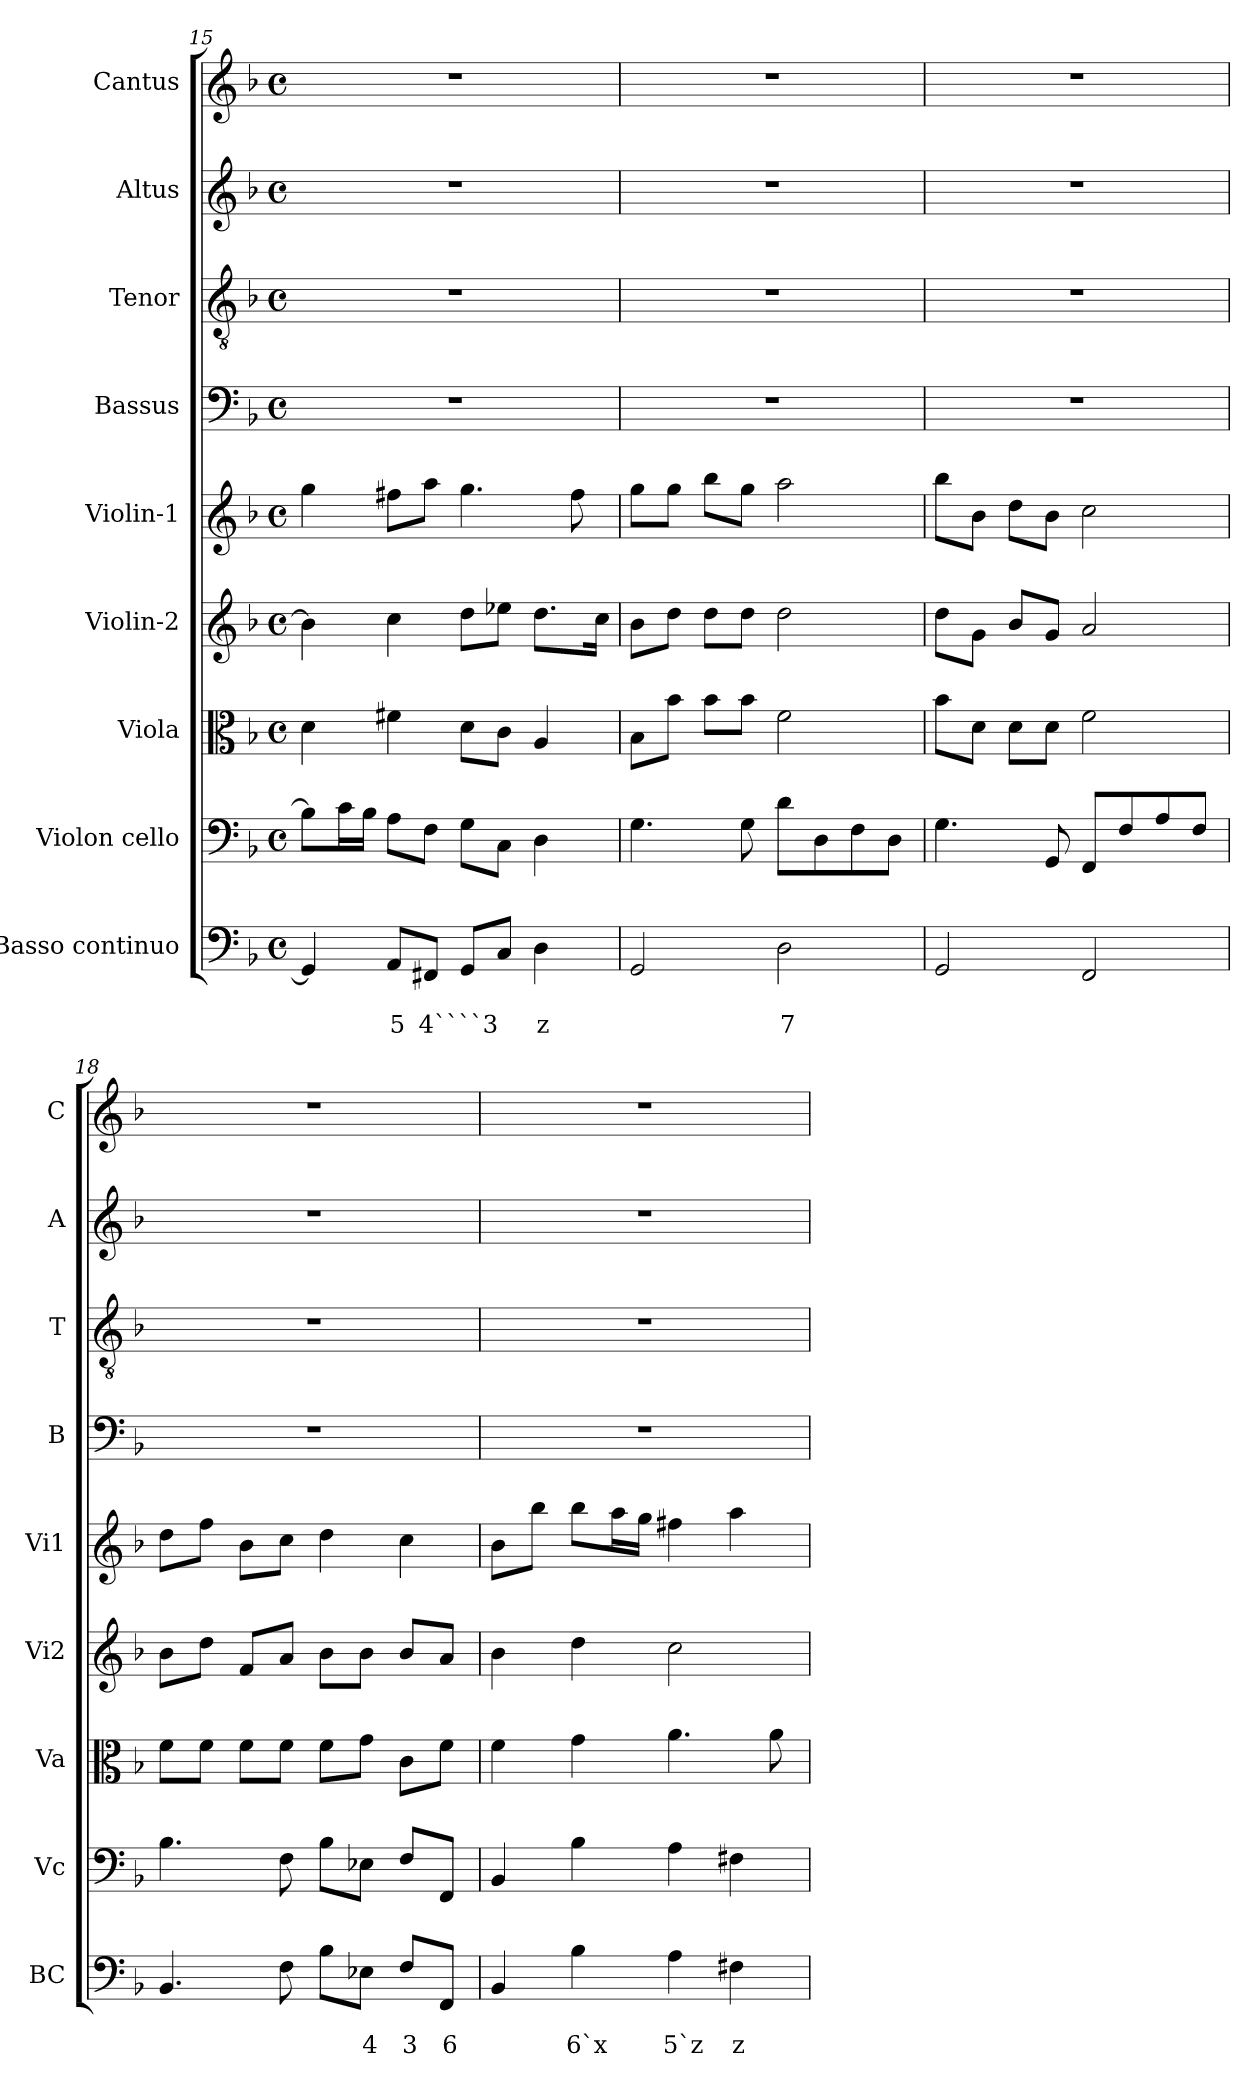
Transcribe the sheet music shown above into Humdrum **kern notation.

**kern	**text	**text	**kern	**kern	**kern	**kern	**kern	**kern	**kern	**kern
*part9	*part9	*part9	*part8	*part7	*part6	*part5	*part4	*part3	*part2	*part1
*staff9	*staff9	*staff9	*staff8	*staff7	*staff6	*staff5	*staff4	*staff3	*staff2	*staff1
*I"Basso continuo	*	*	*I"Violon cello	*I"Viola	*I"Violin-2	*I"Violin-1	*I"Bassus	*I"Tenor	*I"Altus	*I"Cantus
*I'BC	*	*	*I'Vc	*I'Va	*I'Vi2	*I'Vi1	*I'B	*I'T	*I'A	*I'C
!!LO:LB:g=z
*clefF4	*	*	*clefF4	*clefC3	*clefG2	*clefG2	*clefF4	*clefGv2	*clefG2	*clefG2
*k[b-]	*	*	*k[b-]	*k[b-]	*k[b-]	*k[b-]	*k[b-]	*k[b-]	*k[b-]	*k[b-]
*F:	*	*	*F:	*F:	*F:	*F:	*F:	*F:	*F:	*F:
*M4/4	*	*	*M4/4	*M4/4	*M4/4	*M4/4	*M4/4	*M4/4	*M4/4	*M4/4
*met(c)	*	*	*met(c)	*met(c)	*met(c)	*met(c)	*met(c)	*met(c)	*met(c)	*met(c)
=15	=15	=15	=15	=15	=15	=15	=15	=15	=15	=15
4GG/]	.	.	8B-\L]	4d\	4b-\]	4gg\	1r	1r	1r	1r
.	.	.	16c\L	.	.	.	.	.	.	.
.	.	.	16B-\JJ	.	.	.	.	.	.	.
!	!	!LO:LY:b	!	!	!	!	!	!	!	!
8AA/L	.	5	8A\L	4f#X\	4cc\	8ff#X\L	.	.	.	.
!	!	!LO:LY:b	!	!	!	!	!	!	!	!
8FF#X/J	.	4````3	8F\J	.	.	8aa\J	.	.	.	.
8GG/L	.	.	8G\L	8d\L	8dd\L	4.gg\	.	.	.	.
8C/J	.	.	8C\J	8c\J	8ee-X\J	.	.	.	.	.
!	!	!LO:LY:b	!	!	!	!	!	!	!	!
4D\	.	z	4D\	4A/	8.dd\L	.	.	.	.	.
.	.	.	.	.	.	8ff#\	.	.	.	.
.	.	.	.	.	16cc\Jk	.	.	.	.	.
=16	=16	=16	=16	=16	=16	=16	=16	=16	=16	=16
2GG/	.	.	4.G\	8B-\L	8b-\L	8gg\L	1r	1r	1r	1r
.	.	.	.	8b-\J	8dd\J	8gg\J	.	.	.	.
.	.	.	.	8b-\L	8dd\L	8bb-\L	.	.	.	.
.	.	.	8G\	8b-\J	8dd\J	8gg\J	.	.	.	.
!	!	!LO:LY:b	!	!	!	!	!	!	!	!
2D\	.	7	8d\L	2f\	2dd\	2aa\	.	.	.	.
.	.	.	8D\	.	.	.	.	.	.	.
.	.	.	8F\	.	.	.	.	.	.	.
.	.	.	8D\J	.	.	.	.	.	.	.
=17	=17	=17	=17	=17	=17	=17	=17	=17	=17	=17
2GG/	.	.	4.G\	8b-\L	8dd\L	8bb-\L	1r	1r	1r	1r
.	.	.	.	8d\J	8g\J	8b-\J	.	.	.	.
.	.	.	.	8d\L	8b-/L	8dd\L	.	.	.	.
.	.	.	8GG/	8d\J	8g/J	8b-\J	.	.	.	.
2FF/	.	.	8FF/L	2f\	2a/	2cc\	.	.	.	.
.	.	.	8F/	.	.	.	.	.	.	.
.	.	.	8A/	.	.	.	.	.	.	.
.	.	.	8F/J	.	.	.	.	.	.	.
=18	=18	=18	=18	=18	=18	=18	=18	=18	=18	=18
4.BB-/	.	.	4.B-\	8f\L	8b-\L	8dd\L	1r	1r	1r	1r
.	.	.	.	8f\J	8dd\J	8ff\J	.	.	.	.
.	.	.	.	8f\L	8f/L	8b-\L	.	.	.	.
8F\	.	.	8F\	8f\J	8a/J	8cc\J	.	.	.	.
8B-\L	.	.	8B-\L	8f\L	8b-\L	4dd\	.	.	.	.
!	!	!LO:LY:b	!	!	!	!	!	!	!	!
8E-X\J	.	4	8E-X\J	8g\J	8b-\J	.	.	.	.	.
!	!	!LO:LY:b	!	!	!	!	!	!	!	!
8F/L	.	3	8F/L	8c\L	8b-/L	4cc\	.	.	.	.
!	!	!LO:LY:b	!	!	!	!	!	!	!	!
8FF/J	.	6	8FF/J	8f\J	8a/J	.	.	.	.	.
=19	=19	=19	=19	=19	=19	=19	=19	=19	=19	=19
4BB-/	.	.	4BB-/	4f\	4b-\	8b-\L	1r	1r	1r	1r
.	.	.	.	.	.	8bb-\J	.	.	.	.
!	!	!LO:LY:b	!	!	!	!	!	!	!	!
4B-\	.	6`x	4B-\	4g\	4dd\	8bb-\L	.	.	.	.
.	.	.	.	.	.	16aa\L	.	.	.	.
.	.	.	.	.	.	16gg\JJ	.	.	.	.
!	!	!LO:LY:b	!	!	!	!	!	!	!	!
4A\	.	5`z	4A\	4.a\	2cc\	4ff#X\	.	.	.	.
!	!	!LO:LY:b	!	!	!	!	!	!	!	!
4F#X\	.	z	4F#X\	.	.	4aa\	.	.	.	.
.	.	.	.	8a\	.	.	.	.	.	.
=	=	=	=	=	=	=	=	=	=	=
*-	*-	*-	*-	*-	*-	*-	*-	*-	*-	*-
